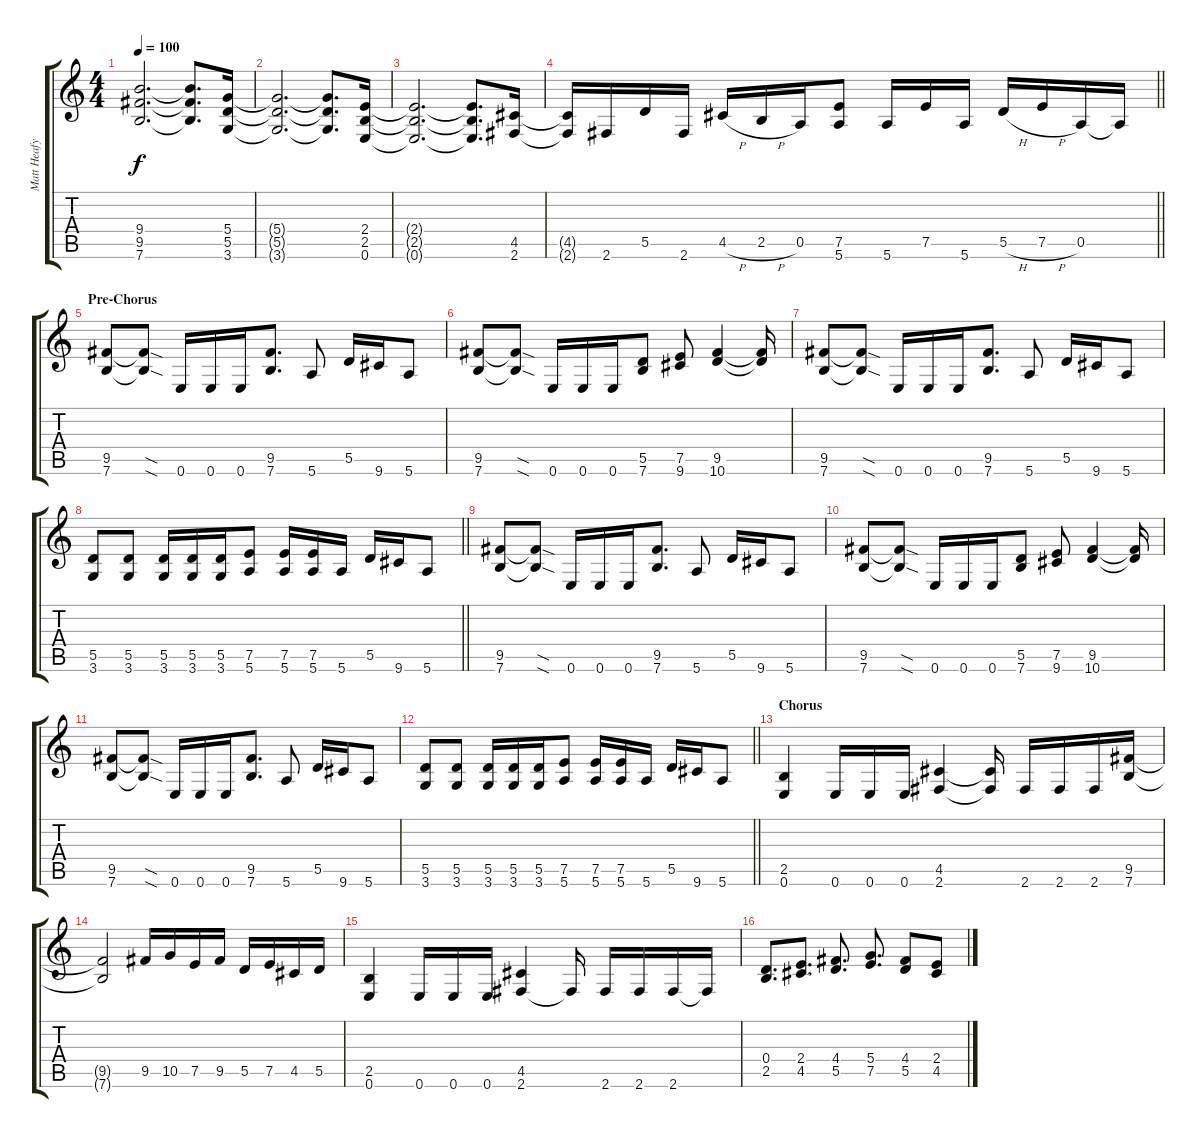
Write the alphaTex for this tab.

\track ("Matt Heafy" "Matt Heafy") {instrument distortionguitar}
\staff {score tabs}
\tuning (E4 B3 G3 D3 A2 E2) {hide}
\ts (4 4)
\tempo 100
\clef g2
\ks c
(9.4{t} 9.5{t} 7.6{t}).2{d dy f} (9.4{t} 9.5{t} 7.6{t}).8{d} (5.4 5.5 3.6).16 |
(5.4{t} 5.5{t} 3.6{t}).2{d} (5.4{t} 5.5{t} 3.6{t}).8{d} (2.4 2.5 0.6).16 |
(2.4{t} 2.5{t} 0.6{t}).2{d} (2.4{t} 2.5{t} 0.6{t}).8{d} (4.5 2.6).16 |
\barLineRight lightlight
(4.5{t} 2.6{t}).16 2.6.16 5.5.16 2.6.16 4.5{h}.16 2.5{h}.16 0.5.16 (7.5 5.6).8 5.6.16 7.5.16 5.6.16 5.5{h}.16 7.5{h}.16 0.5.16 0.5{t}.16 |
\section ("" "Pre-Chorus")
(9.5 7.6).8 (9.5{sod t} 7.6{sod t}).8 0.6.16 0.6.16 0.6.16 (9.5 7.6).8{d} 5.6.8 5.5.16 9.6.16 5.6.8 |
(9.5 7.6).8 (9.5{sod t} 7.6{sod t}).8 0.6.16 0.6.16 0.6.16 (5.5 7.6).8 (7.5 9.6).8 (9.5 10.6).4 (9.5{t} 10.6{t}).16 |
(9.5 7.6).8 (9.5{sod t} 7.6{sod t}).8 0.6.16 0.6.16 0.6.16 (9.5 7.6).8{d} 5.6.8 5.5.16 9.6.16 5.6.8 |
\barLineRight lightlight
(5.5 3.6).8 (5.5 3.6).8 (5.5 3.6).16 (5.5 3.6).16 (5.5 3.6).16 (7.5 5.6).8 (7.5 5.6).16 (7.5 5.6).16 5.6.16 5.5.16 9.6.16 5.6.8 |
(9.5 7.6).8 (9.5{sod t} 7.6{sod t}).8 0.6.16 0.6.16 0.6.16 (9.5 7.6).8{d} 5.6.8 5.5.16 9.6.16 5.6.8 |
(9.5 7.6).8 (9.5{sod t} 7.6{sod t}).8 0.6.16 0.6.16 0.6.16 (5.5 7.6).8 (7.5 9.6).8 (9.5 10.6).4 (9.5{t} 10.6{t}).16 |
(9.5 7.6).8 (9.5{sod t} 7.6{sod t}).8 0.6.16 0.6.16 0.6.16 (9.5 7.6).8{d} 5.6.8 5.5.16 9.6.16 5.6.8 |
\barLineRight lightlight
(5.5 3.6).8 (5.5 3.6).8 (5.5 3.6).16 (5.5 3.6).16 (5.5 3.6).16 (7.5 5.6).8 (7.5 5.6).16 (7.5 5.6).16 5.6.16 5.5.16 9.6.16 5.6.8 |
\section ("" "Chorus")
(2.5 0.6).4 0.6.16 0.6.16 0.6.16 (4.5 2.6).4 (4.5{t} 2.6{t}).16 2.6.16 2.6.16 2.6.16 (9.5 7.6).16 |
(9.5{t} 7.6{t}).2 9.5.16 10.5.16 7.5.16 9.5.16 5.5.16 7.5.16 4.5.16 5.5.16 |
(2.5 0.6).4 0.6.16 0.6.16 0.6.16 (4.5 2.6).4 2.6{t}.16 2.6.16 2.6.16 2.6.16 2.6{t}.16 |
(0.4 2.5).8{d} (2.4 4.5).8{d} (4.4 5.5).8{d} (5.4 7.5).8{d} (4.4 5.5).8 (2.4 4.5).8
